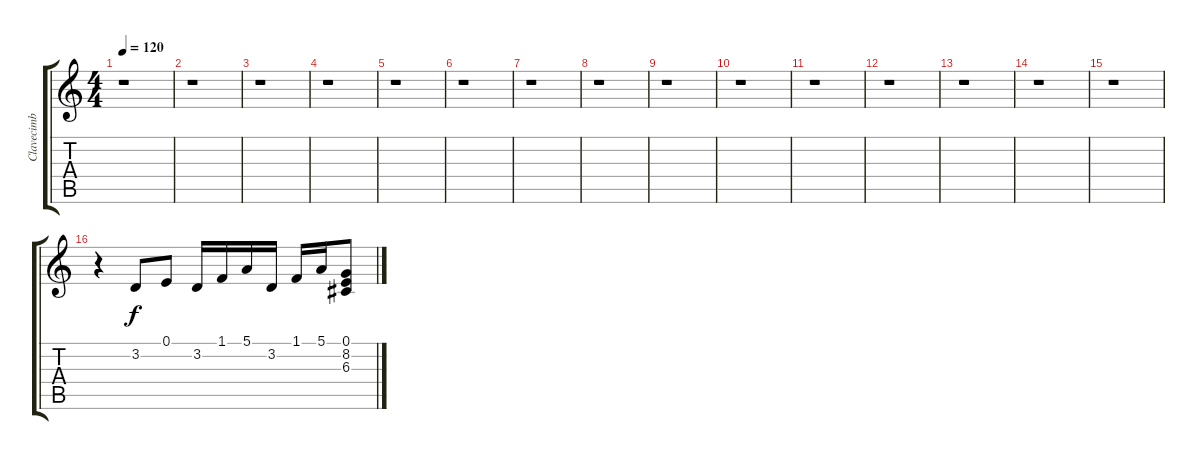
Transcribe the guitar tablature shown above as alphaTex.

\track ("Clavecimb           " "Clavecimb ") {instrument harpsichord}
\staff {score tabs}
\tuning (E4 B3 G3 D3 A2 E2) {hide}
\ts (4 4)
\tempo 120
\clef g2
\ks c
r.1{dy f} |
r.1 |
r.1 |
r.1 |
r.1 |
r.1 |
r.1 |
r.1 |
r.1 |
r.1 |
r.1 |
r.1 |
r.1 |
r.1 |
r.1 |
r.4 3.2.8 0.1.8 3.2.16 1.1.16 5.1.16 3.2.16 1.1.16 5.1.16 (0.1 8.2 6.3).8
